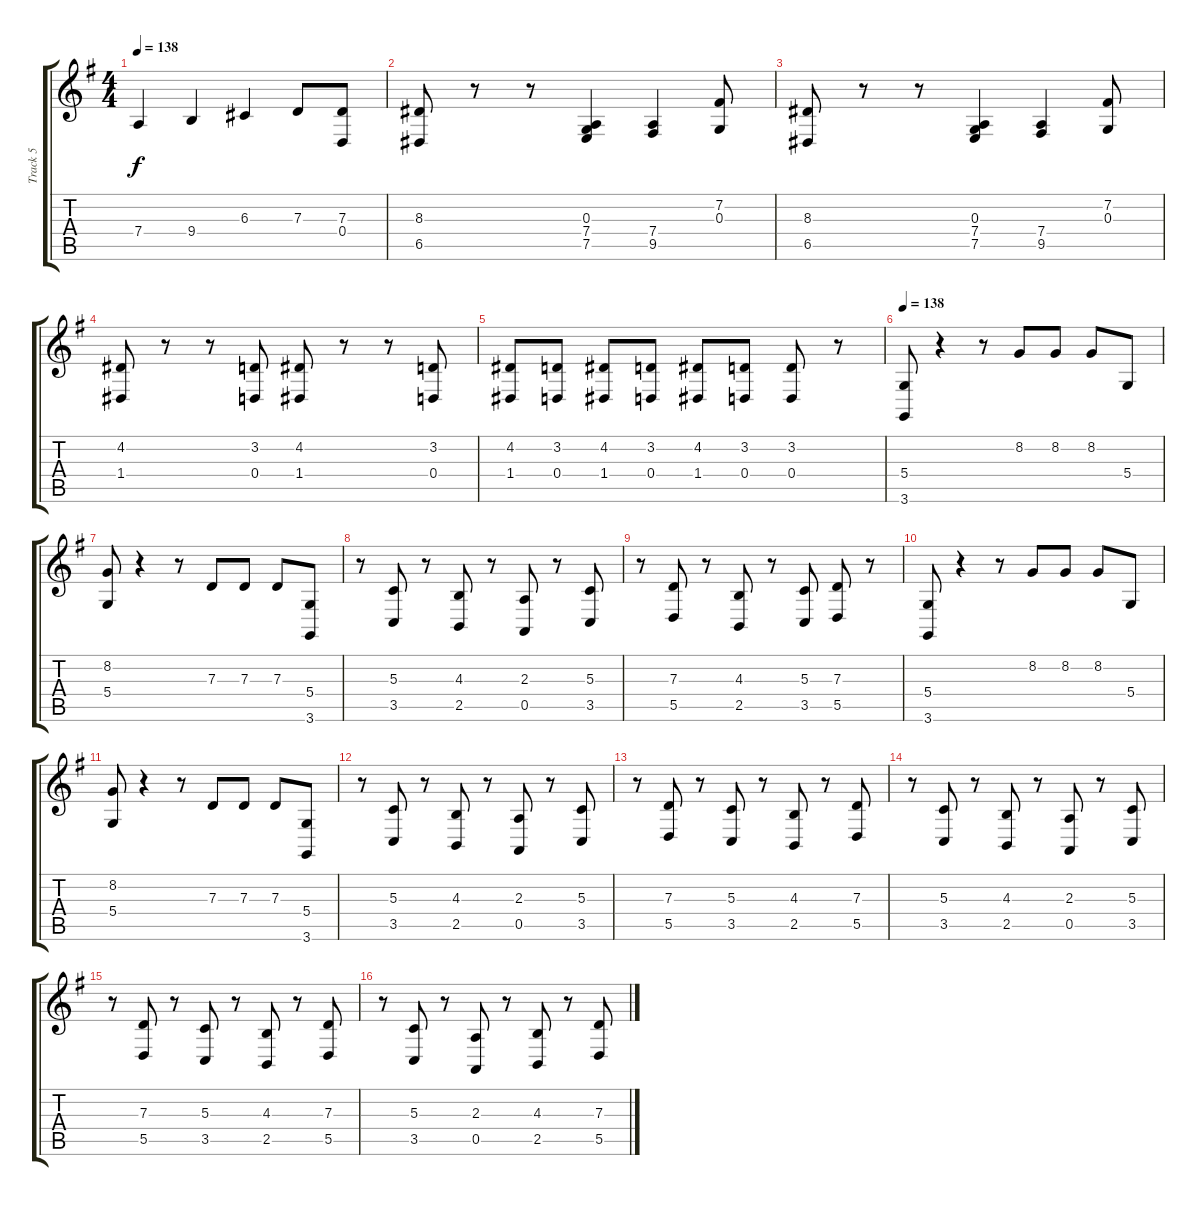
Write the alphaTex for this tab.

\track ("Track 5" "Track 5") {instrument stringensemble1}
\staff {score tabs}
\tuning (E4 B3 G3 D3 A2 E2) {hide}
\ts (4 4)
\tempo 138
\clef g2
\ks g
7.4.4{dy f} 9.4.4 6.3.4 7.3.8 (7.3 0.4).8 |
(8.3 6.5).8 r.8 r.8 (0.3 7.4 7.5).4 (7.4 9.5).4 (7.2 0.3).8 |
(8.3 6.5).8 r.8 r.8 (0.3 7.4 7.5).4 (7.4 9.5).4 (7.2 0.3).8 |
(4.2 1.4).8 r.8 r.8 (3.2 0.4).8 (4.2 1.4).8 r.8 r.8 (3.2 0.4).8 |
(4.2 1.4).8 (3.2 0.4).8 (4.2 1.4).8 (3.2 0.4).8 (4.2 1.4).8 (3.2 0.4).8 (3.2 0.4).8 r.8 |
\tempo 138
(5.4 3.6).8 r.4 r.8 8.2.8 8.2.8 8.2.8 5.4.8 |
(8.2 5.4).8 r.4 r.8 7.3.8 7.3.8 7.3.8 (5.4 3.6).8 |
r.8 (5.3 3.5).8 r.8 (4.3 2.5).8 r.8 (2.3 0.5).8 r.8 (5.3 3.5).8 |
r.8 (7.3 5.5).8 r.8 (4.3 2.5).8 r.8 (5.3 3.5).8 (7.3 5.5).8 r.8 |
(5.4 3.6).8 r.4 r.8 8.2.8 8.2.8 8.2.8 5.4.8 |
(8.2 5.4).8 r.4 r.8 7.3.8 7.3.8 7.3.8 (5.4 3.6).8 |
r.8 (5.3 3.5).8 r.8 (4.3 2.5).8 r.8 (2.3 0.5).8 r.8 (5.3 3.5).8 |
r.8 (7.3 5.5).8 r.8 (5.3 3.5).8 r.8 (4.3 2.5).8 r.8 (7.3 5.5).8 |
r.8 (5.3 3.5).8 r.8 (4.3 2.5).8 r.8 (2.3 0.5).8 r.8 (5.3 3.5).8 |
r.8 (7.3 5.5).8 r.8 (5.3 3.5).8 r.8 (4.3 2.5).8 r.8 (7.3 5.5).8 |
r.8 (5.3 3.5).8 r.8 (2.3 0.5).8 r.8 (4.3 2.5).8 r.8 (7.3 5.5).8
